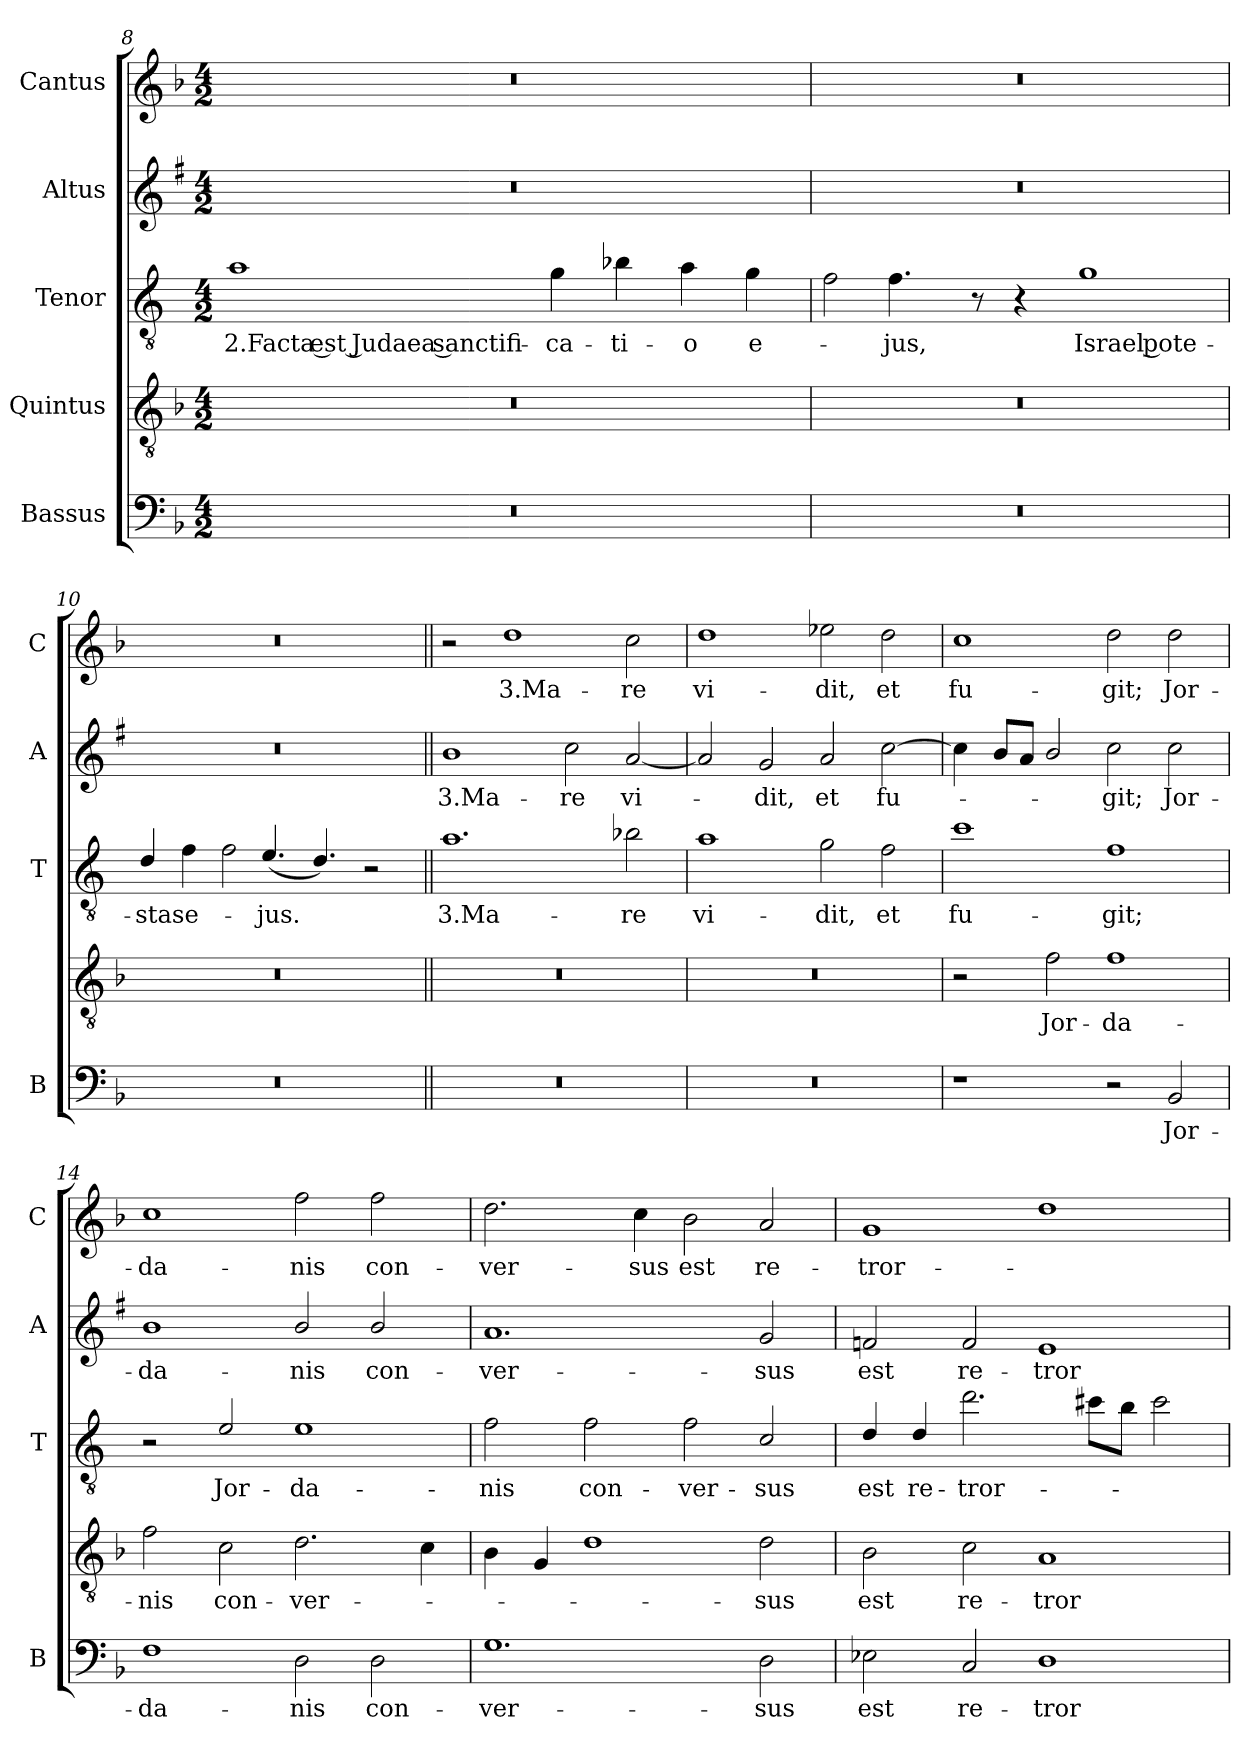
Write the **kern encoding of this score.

**kern	**text	**kern	**text	**kern	**text	**kern	**text	**kern	**text
*part5	*part5	*part4	*part4	*part3	*part3	*part2	*part2	*part1	*part1
*staff5	*staff5	*staff4	*staff4	*staff3	*staff3	*staff2	*staff2	*staff1	*staff1
*I"Bassus	*	*I"Quintus	*	*I"Tenor	*	*I"Altus	*	*I"Cantus	*
*I'B	*	*	*	*I'T	*	*I'A	*	*I'C	*
!!LO:LB:g=z
*clefF4	*	*clefGv2	*	*clefGv2	*	*clefG2	*	*clefG2	*
*	*	*	*	*ITrd4c7	*	*ITrd1c2	*	*	*
*k[b-]	*	*k[b-]	*	*k[b-]	*	*k[b-]	*	*k[b-]	*
*F:	*	*F:	*	*F:	*	*F:	*	*F:	*
*M4/2	*	*M4/2	*	*M4/2	*	*M4/2	*	*M4/2	*
=8	=8	=8	=8	=8	=8	=8	=8	=8	=8
!	!	!	!	!	!LO:LY:b	!	!	!	!
0r	.	0r	.	1d	2.Facta est Judaea sanctifi-	0r	.	0r	.
!	!	!	!	!	!LO:LY:b	!	!	!	!
.	.	.	.	4c\	-ca-	.	.	.	.
!	!	!	!	!	!LO:LY:b	!	!	!	!
.	.	.	.	4e-X\	-ti-	.	.	.	.
!	!	!	!	!	!LO:LY:b	!	!	!	!
.	.	.	.	4d\	-o	.	.	.	.
!	!	!	!	!	!LO:LY:b	!	!	!	!
.	.	.	.	4c\	e-	.	.	.	.
=9	=9	=9	=9	=9	=9	=9	=9	=9	=9
!	!	!	!	!LO:N:head=open	!	!	!	!	!
0r	.	0r	.	4B-\	.	0r	.	0r	.
!	!	!	!	!	!LO:LY:b	!	!	!	!
.	.	.	.	4.B-\	-jus,	.	.	.	.
.	.	.	.	8r	.	.	.	.	.
.	.	.	.	4r	.	.	.	.	.
!	!	!	!	!	!LO:LY:b	!	!	!	!
.	.	.	.	1c	Israel pote-	.	.	.	.
=10	=10	=10	=10	=10	=10	=10	=10	=10	=10
!	!	!	!	!	!LO:LY:b	!	!	!	!
0r	.	0r	.	4G/	-stas	0r	.	0r	.
!	!	!	!	!	!LO:LY:b	!	!	!	!
.	.	.	.	4B-\	e-	.	.	.	.
!	!	!	!	!LO:N:head=open	!	!	!	!	!
.	.	.	.	4B-\	.	.	.	.	.
!	!	!	!	!	!LO:LY:b	!	!	!	!
.	.	.	.	(<4.A/	-jus.	.	.	.	.
.	.	.	.	4.G/)	.	.	.	.	.
.	.	.	.	2r	.	.	.	.	.
!!LO:LB:g=z
=11||	=11||	=11||	=11||	=11||	=11||	=11||	=11||	=11||	=11||
!	!	!	!	!	!LO:LY:b	!	!LO:LY:b	!	!
0r	.	0r	.	1.d	3.Ma-	1a	3.Ma-	2r	.
!	!	!	!	!	!	!	!	!	!LO:LY:b
.	.	.	.	.	.	.	.	1dd	3.Ma-
!	!	!	!	!	!	!	!LO:LY:b	!	!
.	.	.	.	.	.	2b-\	-re	.	.
!	!	!	!	!	!LO:LY:b	!	!LO:LY:b	!	!LO:LY:b
.	.	.	.	2e-X\	-re	[2g/	vi-	2cc\	-re
=12	=12	=12	=12	=12	=12	=12	=12	=12	=12
!	!	!	!	!	!LO:LY:b	!	!	!	!LO:LY:b
0r	.	0r	.	1d	vi-	2g/]	.	1dd	vi-
!	!	!	!	!	!	!	!LO:LY:b	!	!
.	.	.	.	.	.	2f/	-dit,	.	.
!	!	!	!	!	!LO:LY:b	!	!LO:LY:b	!	!LO:LY:b
.	.	.	.	2c\	-dit,	2g/	et	2ee-X\	-dit,
!	!	!	!	!	!LO:LY:b	!	!LO:LY:b	!	!LO:LY:b
.	.	.	.	2B-\	et	[2b-\	fu-	2dd\	et
=13	=13	=13	=13	=13	=13	=13	=13	=13	=13
!	!	!	!	!	!LO:LY:b	!	!	!	!LO:LY:b
1r	.	2r	.	1f	fu-	4b-\]	.	1cc	fu-
.	.	.	.	.	.	8a/L	.	.	.
.	.	.	.	.	.	8g/J	.	.	.
!	!	!	!LO:LY:b	!	!	!	!	!	!
.	.	2f\	Jor-	.	.	2a/	.	.	.
!	!	!	!LO:LY:b	!	!LO:LY:b	!	!LO:LY:b	!	!LO:LY:b
2r	.	1f	-da-	1B-	-git;	2b-\	-git;	2dd\	-git;
!	!LO:LY:b	!	!	!	!	!	!LO:LY:b	!	!LO:LY:b
2BB-/	Jor-	.	.	.	.	2b-\	Jor-	2dd\	Jor-
=14	=14	=14	=14	=14	=14	=14	=14	=14	=14
!	!LO:LY:b	!	!LO:LY:b	!	!	!	!LO:LY:b	!	!LO:LY:b
1F	-da-	2f\	-nis	2r	.	1a	-da-	1cc	-da-
!	!	!	!LO:LY:b	!	!LO:LY:b	!	!	!	!
.	.	2c\	con-	2A/	Jor-	.	.	.	.
!	!LO:LY:b	!	!LO:LY:b	!	!LO:LY:b	!	!LO:LY:b	!	!LO:LY:b
2D\	-nis	2.d\	-ver-	1A	-da-	2a/	-nis	2ff\	-nis
!	!LO:LY:b	!	!	!	!	!	!LO:LY:b	!	!LO:LY:b
2D\	con-	.	.	.	.	2a/	con-	2ff\	con-
.	.	4c\	.	.	.	.	.	.	.
=15	=15	=15	=15	=15	=15	=15	=15	=15	=15
!	!LO:LY:b	!	!	!	!LO:LY:b	!	!LO:LY:b	!	!LO:LY:b
1.G	-ver-	4B-\	.	2B-\	-nis	1.g	-ver-	2.dd\	-ver-
.	.	4G/	.	.	.	.	.	.	.
!	!	!	!	!	!LO:LY:b	!	!	!	!
.	.	1d	.	2B-\	con-	.	.	.	.
!	!	!	!	!	!	!	!	!	!LO:LY:b
.	.	.	.	.	.	.	.	4cc\	-sus
!	!	!	!	!	!LO:LY:b	!	!	!	!LO:LY:b
.	.	.	.	2B-\	-ver-	.	.	2b-\	est
!	!LO:LY:b	!	!LO:LY:b	!	!LO:LY:b	!	!LO:LY:b	!	!LO:LY:b
2D\	-sus	2d\	-sus	2F/	-sus	2f/	-sus	2a/	re-
=16	=16	=16	=16	=16	=16	=16	=16	=16	=16
!	!LO:LY:b	!	!LO:LY:b	!	!LO:LY:b	!	!LO:LY:b	!	!LO:LY:b
2E-X\	est	2B-\	est	4G/	est	2e-X/	est	1g	-tror-
!	!	!	!	!	!LO:LY:b	!	!	!	!
.	.	.	.	4G/	re-	.	.	.	.
!	!LO:LY:b	!	!LO:LY:b	!	!LO:LY:b	!	!LO:LY:b	!	!
2C/	re-	2c\	re-	2.g\	-tror-	2e-/	re-	.	.
!	!LO:LY:b	!	!LO:LY:b	!	!	!	!LO:LY:b	!	!
1D	-tror-	1A	-tror-	.	.	1d	-tror-	1dd	.
.	.	.	.	8f#X\L	.	.	.	.	.
.	.	.	.	8e\J	.	.	.	.	.
.	.	.	.	2f#\	.	.	.	.	.
=	=	=	=	=	=	=	=	=	=
*-	*-	*-	*-	*-	*-	*-	*-	*-	*-
